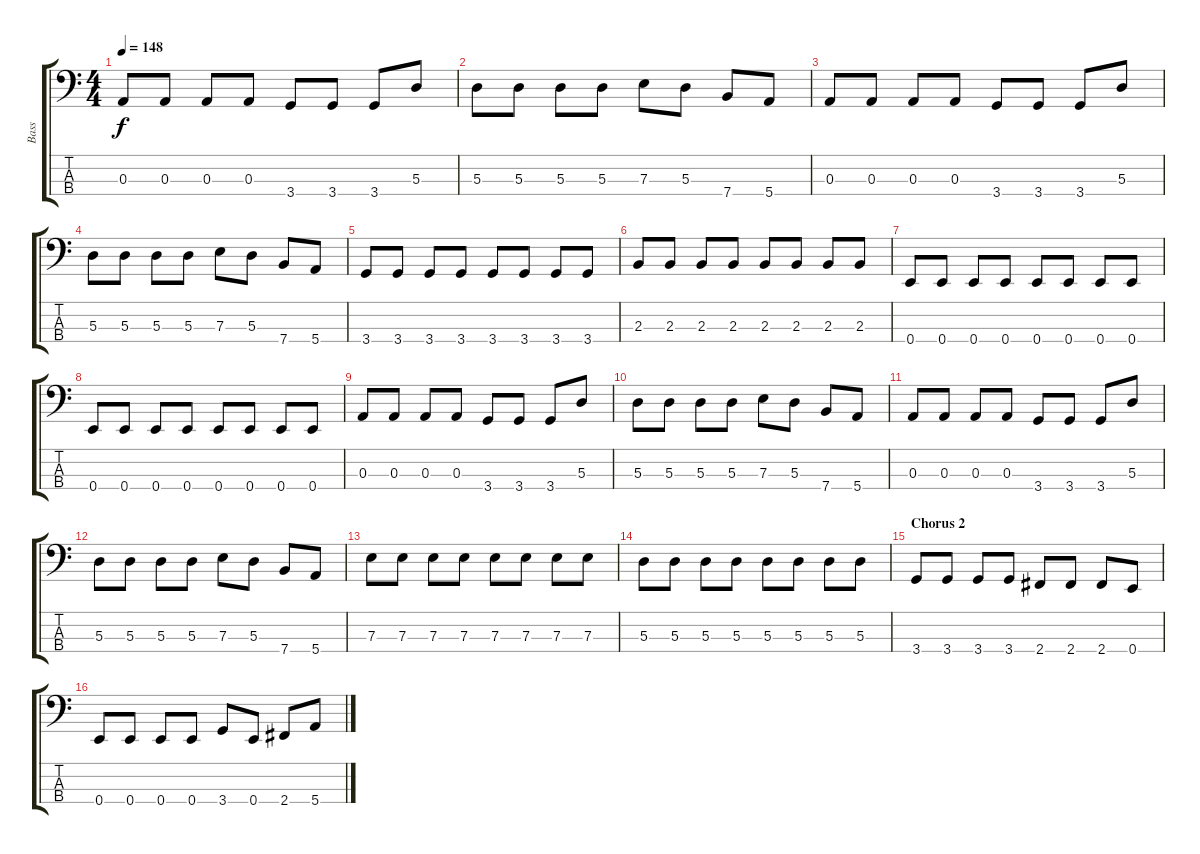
\track ("Bass" "Bass") {instrument electricbassfinger}
\staff {score tabs}
\tuning (G2 D2 A1 E1) {hide}
\ts (4 4)
\tempo 148
\clef f4
\ks c
0.3.8{dy f} 0.3.8 0.3.8 0.3.8 3.4.8 3.4.8 3.4.8 5.3.8 |
5.3.8 5.3.8 5.3.8 5.3.8 7.3.8 5.3.8 7.4.8 5.4.8 |
0.3.8 0.3.8 0.3.8 0.3.8 3.4.8 3.4.8 3.4.8 5.3.8 |
5.3.8 5.3.8 5.3.8 5.3.8 7.3.8 5.3.8 7.4.8 5.4.8 |
3.4.8 3.4.8 3.4.8 3.4.8 3.4.8 3.4.8 3.4.8 3.4.8 |
2.3.8 2.3.8 2.3.8 2.3.8 2.3.8 2.3.8 2.3.8 2.3.8 |
0.4.8 0.4.8 0.4.8 0.4.8 0.4.8 0.4.8 0.4.8 0.4.8 |
0.4.8 0.4.8 0.4.8 0.4.8 0.4.8 0.4.8 0.4.8 0.4.8 |
0.3.8 0.3.8 0.3.8 0.3.8 3.4.8 3.4.8 3.4.8 5.3.8 |
5.3.8 5.3.8 5.3.8 5.3.8 7.3.8 5.3.8 7.4.8 5.4.8 |
0.3.8 0.3.8 0.3.8 0.3.8 3.4.8 3.4.8 3.4.8 5.3.8 |
5.3.8 5.3.8 5.3.8 5.3.8 7.3.8 5.3.8 7.4.8 5.4.8 |
7.3.8 7.3.8 7.3.8 7.3.8 7.3.8 7.3.8 7.3.8 7.3.8 |
5.3.8 5.3.8 5.3.8 5.3.8 5.3.8 5.3.8 5.3.8 5.3.8 |
\section ("" "Chorus 2")
3.4.8 3.4.8 3.4.8 3.4.8 2.4.8 2.4.8 2.4.8 0.4.8 |
0.4.8 0.4.8 0.4.8 0.4.8 3.4.8 0.4.8 2.4.8 5.4.8
